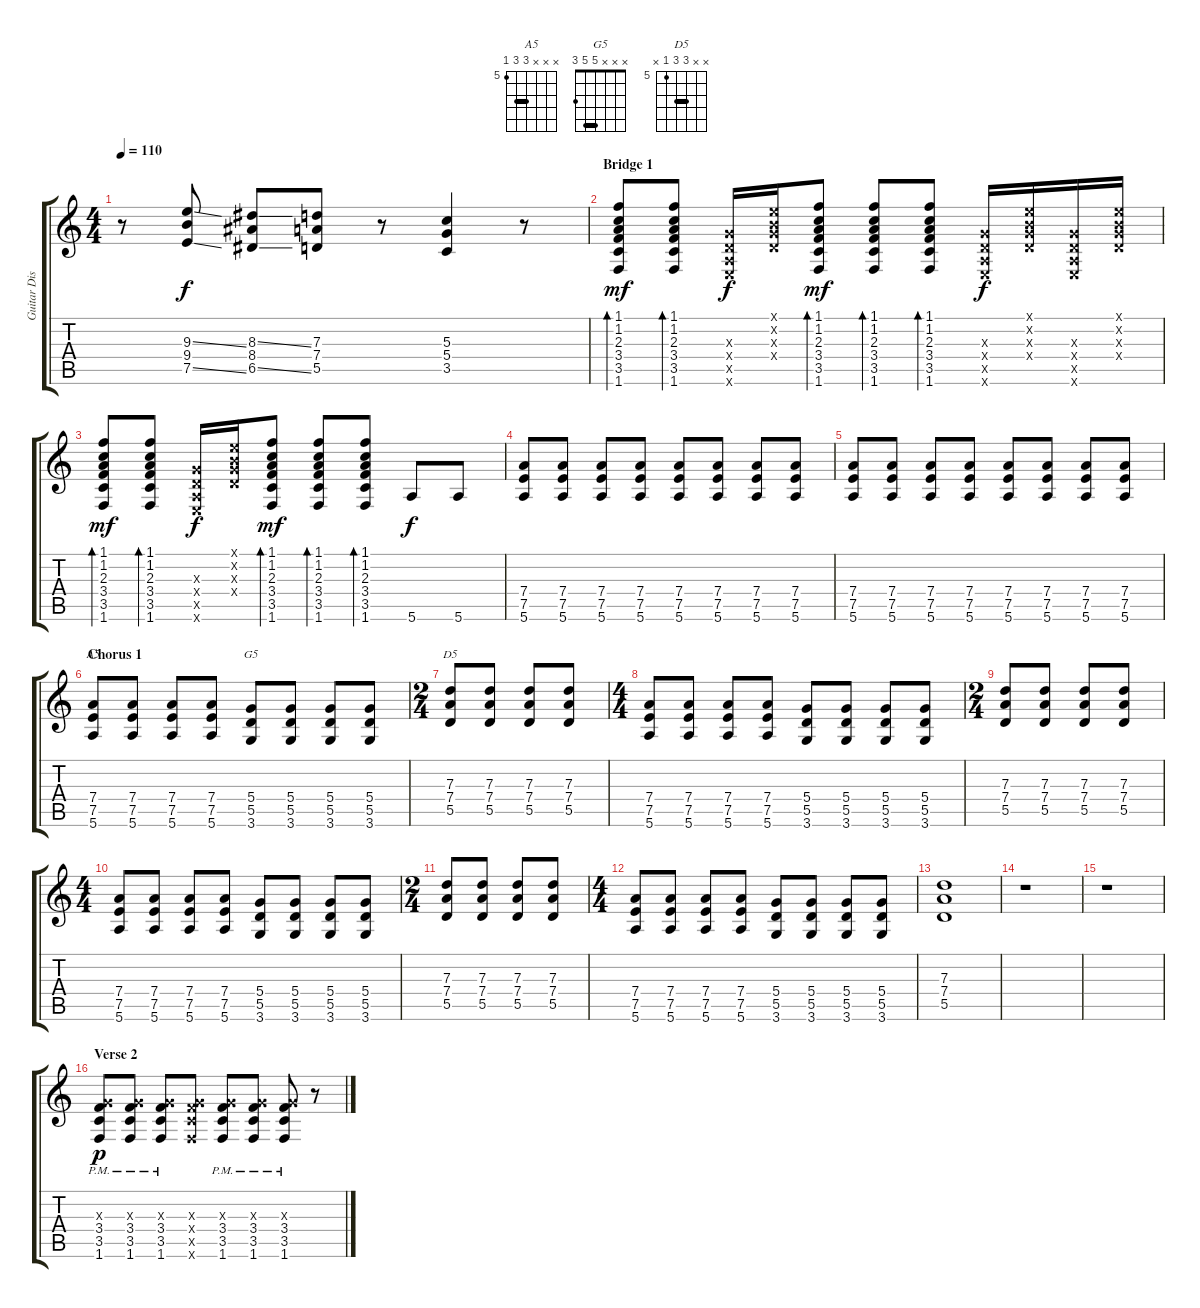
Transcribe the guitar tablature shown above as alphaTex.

\track ("Guitar Disto" "Guitar Dis") {instrument overdrivenguitar}
\staff {score tabs}
\tuning (E4 B3 G3 D3 A2 E2) {hide}
\chord ("A5" x x x 7 7 5) {firstfret 5 barre 7}
\chord ("G5" x x x 5 5 3) {barre 5}
\chord ("D5" x x 7 7 5 x) {firstfret 5 barre 7}
\ts (4 4)
\tempo 110
\clef g2
\ks c
r.8{dy p} (9.3{ss} 9.4 7.5{ss}).8{dy f} (8.3{ss} 8.4 6.5{ss}).8 (7.3 7.4 5.5).8 r.8 (5.3 5.4 3.5).4 r.8 |
\section ("" "Bridge 1")
(1.1 1.2 2.3 3.4 3.5 1.6).8{bd 60 dy mf} (1.1 1.2 2.3 3.4 3.5 1.6).8{bd 60} (0.3{x} 0.4{x} 0.5{x} 0.6{x}).16{dy f} (0.1{x} 0.2{x} 0.3{x} 0.4{x}).16 (1.1 1.2 2.3 3.4 3.5 1.6).8{bd 60 dy mf} (1.1 1.2 2.3 3.4 3.5 1.6).8{bd 60} (1.1 1.2 2.3 3.4 3.5 1.6).8{bd 60} (0.3{x} 0.4{x} 0.5{x} 0.6{x}).16{dy f} (0.1{x} 0.2{x} 0.3{x} 0.4{x}).16 (0.3{x} 0.4{x} 0.5{x} 0.6{x}).16 (0.1{x} 0.2{x} 0.3{x} 0.4{x}).16 |
(1.1 1.2 2.3 3.4 3.5 1.6).8{bd 60 dy mf} (1.1 1.2 2.3 3.4 3.5 1.6).8{bd 60} (0.3{x} 0.4{x} 0.5{x} 0.6{x}).16{dy f} (0.1{x} 0.2{x} 0.3{x} 0.4{x}).16 (1.1 1.2 2.3 3.4 3.5 1.6).8{bd 60 dy mf} (1.1 1.2 2.3 3.4 3.5 1.6).8{bd 60} (1.1 1.2 2.3 3.4 3.5 1.6).8{bd 60} 5.6.8{dy f} 5.6.8 |
(7.4 7.5 5.6).8 (7.4 7.5 5.6).8 (7.4 7.5 5.6).8 (7.4 7.5 5.6).8 (7.4 7.5 5.6).8 (7.4 7.5 5.6).8 (7.4 7.5 5.6).8 (7.4 7.5 5.6).8 |
(7.4 7.5 5.6).8 (7.4 7.5 5.6).8 (7.4 7.5 5.6).8 (7.4 7.5 5.6).8 (7.4 7.5 5.6).8 (7.4 7.5 5.6).8 (7.4 7.5 5.6).8 (7.4 7.5 5.6).8 |
\section ("" "Chorus 1")
(7.4 7.5 5.6).8{ch "A5"} (7.4 7.5 5.6).8 (7.4 7.5 5.6).8 (7.4 7.5 5.6).8 (5.4 5.5 3.6).8{ch "G5"} (5.4 5.5 3.6).8 (5.4 5.5 3.6).8 (5.4 5.5 3.6).8 |
\ts (2 4)
(7.3 7.4 5.5).8{ch "D5"} (7.3 7.4 5.5).8 (7.3 7.4 5.5).8 (7.3 7.4 5.5).8 |
\ts (4 4)
(7.4 7.5 5.6).8 (7.4 7.5 5.6).8 (7.4 7.5 5.6).8 (7.4 7.5 5.6).8 (5.4 5.5 3.6).8 (5.4 5.5 3.6).8 (5.4 5.5 3.6).8 (5.4 5.5 3.6).8 |
\ts (2 4)
(7.3 7.4 5.5).8 (7.3 7.4 5.5).8 (7.3 7.4 5.5).8 (7.3 7.4 5.5).8 |
\ts (4 4)
(7.4 7.5 5.6).8 (7.4 7.5 5.6).8 (7.4 7.5 5.6).8 (7.4 7.5 5.6).8 (5.4 5.5 3.6).8 (5.4 5.5 3.6).8 (5.4 5.5 3.6).8 (5.4 5.5 3.6).8 |
\ts (2 4)
(7.3 7.4 5.5).8 (7.3 7.4 5.5).8 (7.3 7.4 5.5).8 (7.3 7.4 5.5).8 |
\ts (4 4)
(7.4 7.5 5.6).8 (7.4 7.5 5.6).8 (7.4 7.5 5.6).8 (7.4 7.5 5.6).8 (5.4 5.5 3.6).8 (5.4 5.5 3.6).8 (5.4 5.5 3.6).8 (5.4 5.5 3.6).8 |
(7.3 7.4 5.5).1 |
r.1 |
r.1 |
\section ("" "Verse 2")
(0.3{x} 3.4{pm} 3.5 1.6).8{dy p} (0.3{x} 3.4{pm} 3.5 1.6).8 (0.3{x} 3.4{pm} 3.5 1.6).8 (0.3{x} 3.4{x} 3.5{x} 1.6{x}).8 (0.3{x} 3.4{pm} 3.5 1.6).8 (0.3{x} 3.4{pm} 3.5 1.6).8 (0.3{x} 3.4{pm} 3.5 1.6).8 r.8
